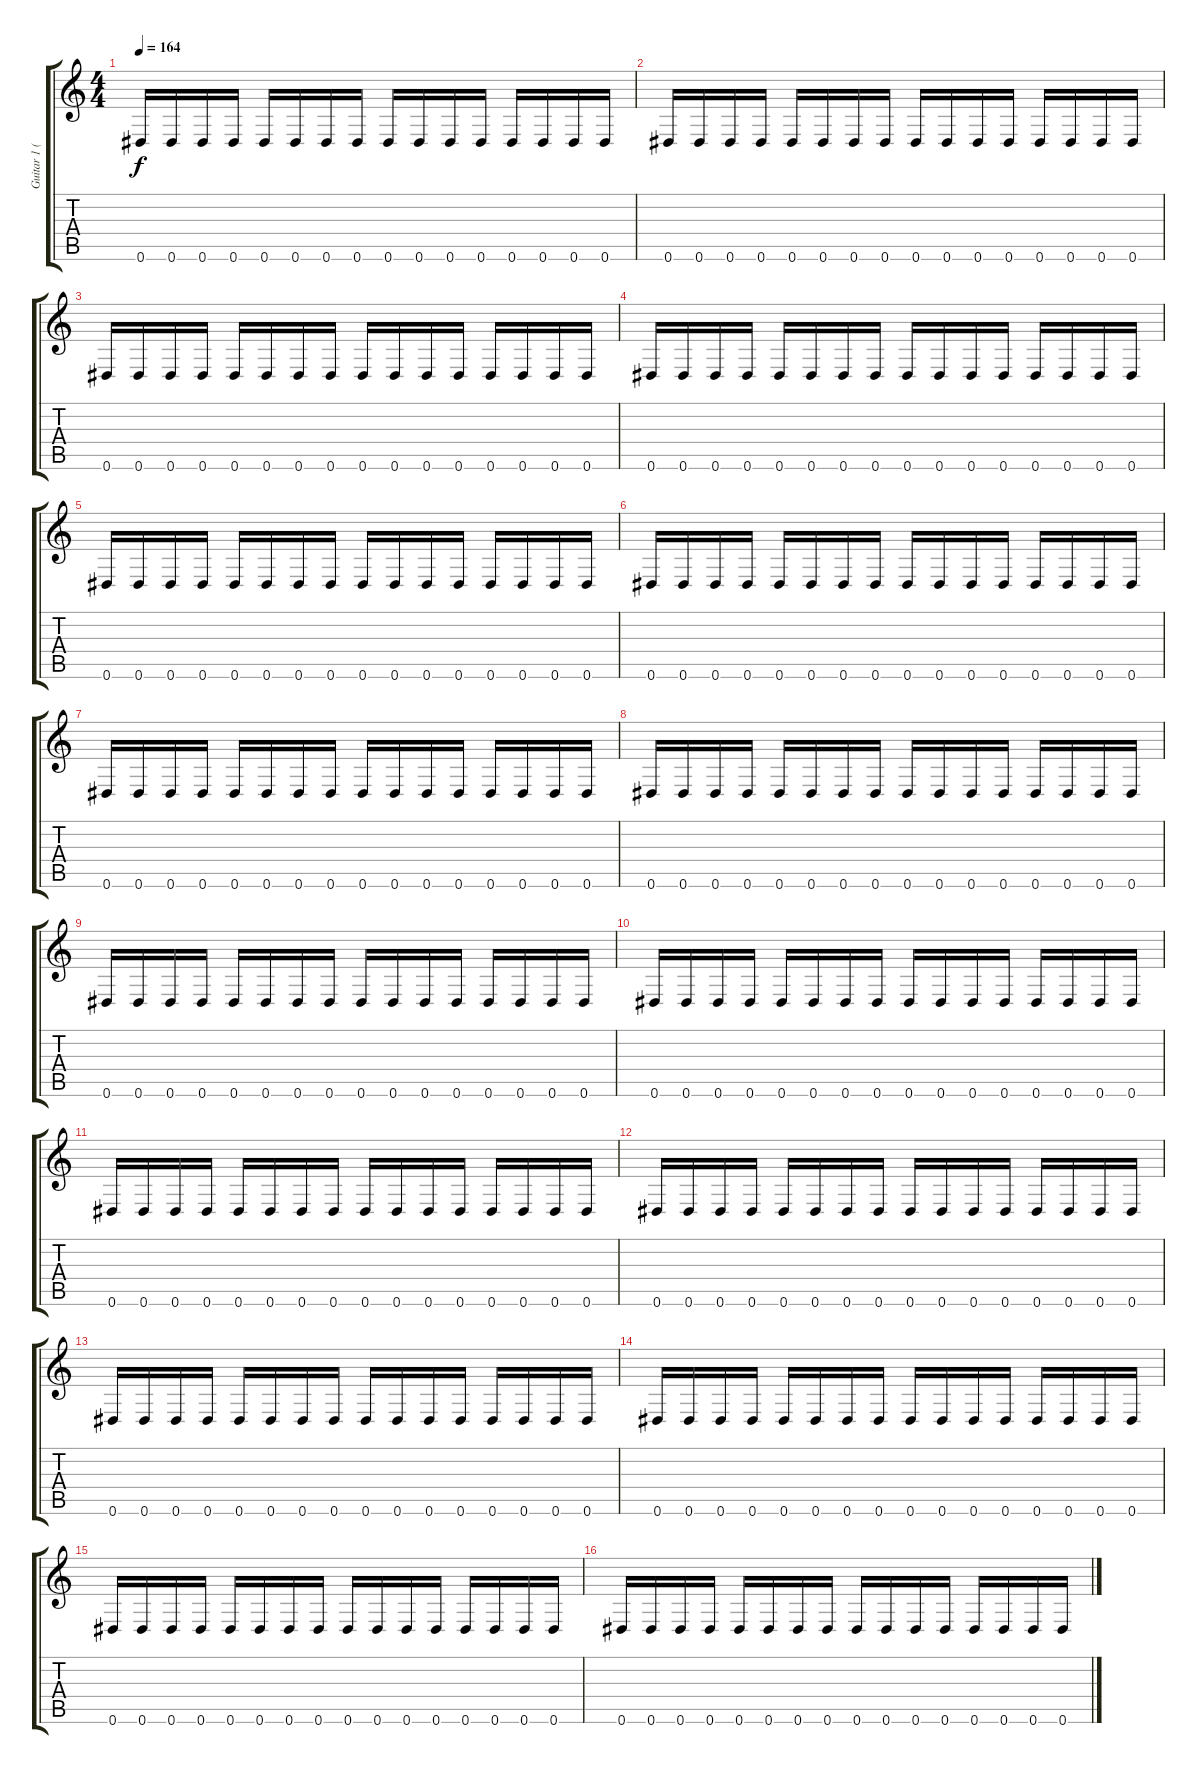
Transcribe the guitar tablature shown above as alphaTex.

\track ("Guitar 1 (Jeff)" "Guitar 1 (") {instrument distortionguitar}
\staff {score tabs}
\tuning (Eb4 Bb3 Gb3 Db3 Ab2 Eb2) {hide}
\ts (4 4)
\tempo 164
\clef g2
\ks c
0.6.16{dy f instrument distortionguitar} 0.6.16 0.6.16 0.6.16 0.6.16 0.6.16 0.6.16 0.6.16 0.6.16 0.6.16 0.6.16 0.6.16 0.6.16 0.6.16 0.6.16 0.6.16 |
0.6.16 0.6.16 0.6.16 0.6.16 0.6.16 0.6.16 0.6.16 0.6.16 0.6.16 0.6.16 0.6.16 0.6.16 0.6.16 0.6.16 0.6.16 0.6.16 |
0.6.16 0.6.16 0.6.16 0.6.16 0.6.16 0.6.16 0.6.16 0.6.16 0.6.16 0.6.16 0.6.16 0.6.16 0.6.16 0.6.16 0.6.16 0.6.16 |
0.6.16 0.6.16 0.6.16 0.6.16 0.6.16 0.6.16 0.6.16 0.6.16 0.6.16 0.6.16 0.6.16 0.6.16 0.6.16 0.6.16 0.6.16 0.6.16 |
0.6.16 0.6.16 0.6.16 0.6.16 0.6.16 0.6.16 0.6.16 0.6.16 0.6.16 0.6.16 0.6.16 0.6.16 0.6.16 0.6.16 0.6.16 0.6.16 |
0.6.16 0.6.16 0.6.16 0.6.16 0.6.16 0.6.16 0.6.16 0.6.16 0.6.16 0.6.16 0.6.16 0.6.16 0.6.16 0.6.16 0.6.16 0.6.16 |
0.6.16 0.6.16 0.6.16 0.6.16 0.6.16 0.6.16 0.6.16 0.6.16 0.6.16 0.6.16 0.6.16 0.6.16 0.6.16 0.6.16 0.6.16 0.6.16 |
0.6.16 0.6.16 0.6.16 0.6.16 0.6.16 0.6.16 0.6.16 0.6.16 0.6.16 0.6.16 0.6.16 0.6.16 0.6.16 0.6.16 0.6.16 0.6.16 |
0.6.16 0.6.16 0.6.16 0.6.16 0.6.16 0.6.16 0.6.16 0.6.16 0.6.16 0.6.16 0.6.16 0.6.16 0.6.16 0.6.16 0.6.16 0.6.16 |
0.6.16 0.6.16 0.6.16 0.6.16 0.6.16 0.6.16 0.6.16 0.6.16 0.6.16 0.6.16 0.6.16 0.6.16 0.6.16 0.6.16 0.6.16 0.6.16 |
0.6.16 0.6.16 0.6.16 0.6.16 0.6.16 0.6.16 0.6.16 0.6.16 0.6.16 0.6.16 0.6.16 0.6.16 0.6.16 0.6.16 0.6.16 0.6.16 |
0.6.16 0.6.16 0.6.16 0.6.16 0.6.16 0.6.16 0.6.16 0.6.16 0.6.16 0.6.16 0.6.16 0.6.16 0.6.16 0.6.16 0.6.16 0.6.16 |
0.6.16 0.6.16 0.6.16 0.6.16 0.6.16 0.6.16 0.6.16 0.6.16 0.6.16 0.6.16 0.6.16 0.6.16 0.6.16 0.6.16 0.6.16 0.6.16 |
0.6.16 0.6.16 0.6.16 0.6.16 0.6.16 0.6.16 0.6.16 0.6.16 0.6.16 0.6.16 0.6.16 0.6.16 0.6.16 0.6.16 0.6.16 0.6.16 |
0.6.16 0.6.16 0.6.16 0.6.16 0.6.16 0.6.16 0.6.16 0.6.16 0.6.16 0.6.16 0.6.16 0.6.16 0.6.16 0.6.16 0.6.16 0.6.16 |
0.6.16 0.6.16 0.6.16 0.6.16 0.6.16 0.6.16 0.6.16 0.6.16 0.6.16 0.6.16 0.6.16 0.6.16 0.6.16 0.6.16 0.6.16 0.6.16
